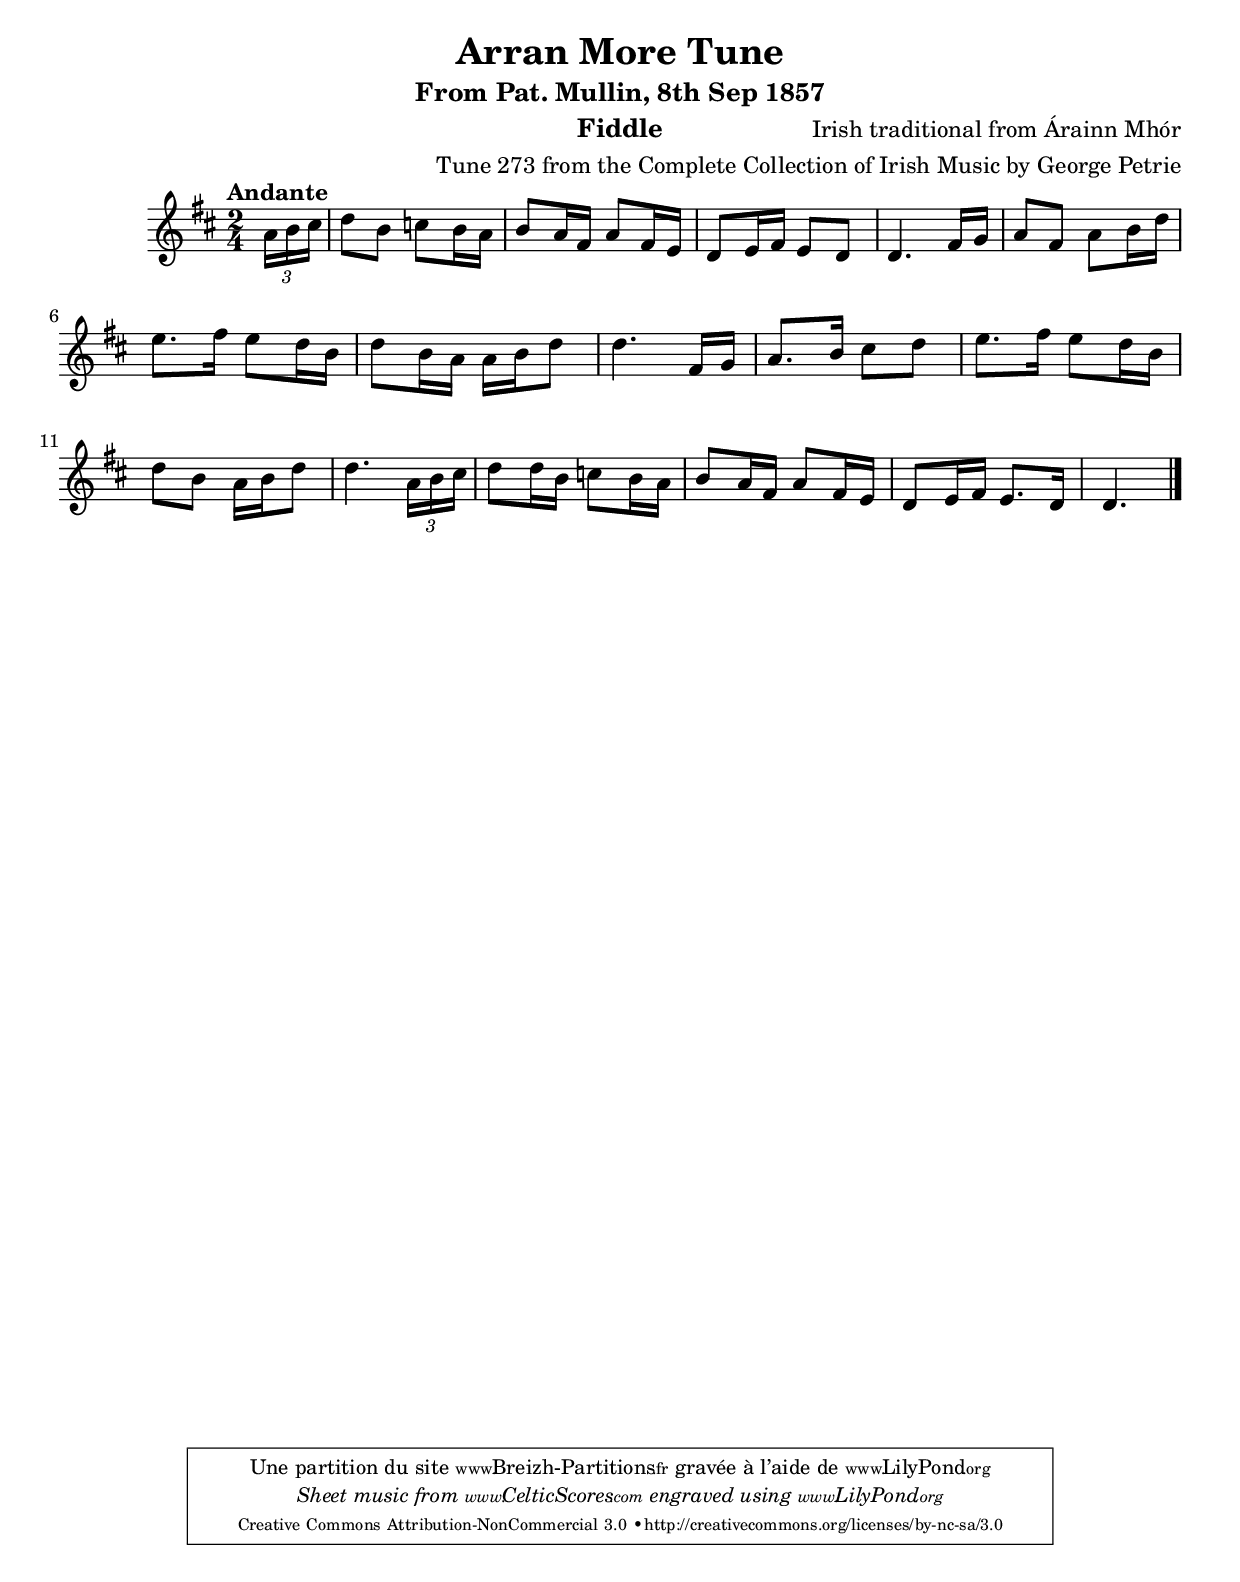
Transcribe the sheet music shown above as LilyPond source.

% Noted by George Petrie, LL.D., R.H.A. (1789−1866)
% Edited from the original manuscripts by Charles Villiers Standford (1902)
% Transcripted by Breizh Partitions (2012)

\version "2.12.3"

\paper {
	top-margin = 2 \cm
	bottom-margin = 2 \cm
}

\header {
title = "Arran More Tune"
subtitle = "From Pat. Mullin, 8th Sep 1857"
arranger = "Tune 273 from the Complete Collection of Irish Music by George Petrie"
instrument = "Fiddle"
composer = "Irish traditional from Árainn Mhór"
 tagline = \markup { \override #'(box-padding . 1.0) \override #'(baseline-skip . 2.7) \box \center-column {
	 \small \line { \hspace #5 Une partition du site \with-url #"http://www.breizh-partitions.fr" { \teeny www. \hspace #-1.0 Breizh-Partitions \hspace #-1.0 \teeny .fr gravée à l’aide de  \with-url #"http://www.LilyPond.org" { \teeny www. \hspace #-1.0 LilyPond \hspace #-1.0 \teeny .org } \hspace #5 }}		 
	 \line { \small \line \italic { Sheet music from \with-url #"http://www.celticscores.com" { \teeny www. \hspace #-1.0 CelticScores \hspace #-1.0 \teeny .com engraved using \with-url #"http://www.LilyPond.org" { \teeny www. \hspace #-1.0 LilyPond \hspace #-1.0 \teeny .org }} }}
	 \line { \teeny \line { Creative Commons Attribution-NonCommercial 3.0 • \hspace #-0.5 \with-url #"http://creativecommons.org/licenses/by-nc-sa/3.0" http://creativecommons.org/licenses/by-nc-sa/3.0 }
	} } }
}


main = {
% 	\tempo 4. = 50
	\tempo "Andante"
% 	\once \override Score.MetronomeMark #'transparent = ##t

	
	\partial 8 \times 2/3 {a16 b cis'}
	|
	d'8 [ b8] c'8 b16 a
	|
	b8 a16 fis a8 fis16 e
	|
	d8 e16 fis e8 [ d8 ]
	|
	 d4. fis16 g
	|
	
	a8 fis a b16 d'
	|
	e'8. fis'16 e'8 d'16 b
	|
	d'8 b16 a a b d'8
	|
	d'4. fis16 g
	|

	a8. b16 cis'8 d'
	|	
	e'8. fis'16 e'8 d'16 b
	|
	d'8 b a16 b d'8
	|
	d'4. \times 2/3 {a16 b cis'}
	|

	d'8 d'16 b  c'8 b16 a
	|	
	b8 a16 fis a8 fis16 e
	|
	d8 e16 fis e8. [ d16 ]
	|
	\partial 4. d 4.
	
	\bar "|."
	
}



\score  {
\new Staff  <<
    \time 2/4  
    \clef "G"
    \key d \major
    \set Staff.midiInstrument = "violin"
	\transpose a a'{
    \main
}
>>

\layout  { }
\midi  { }
}
